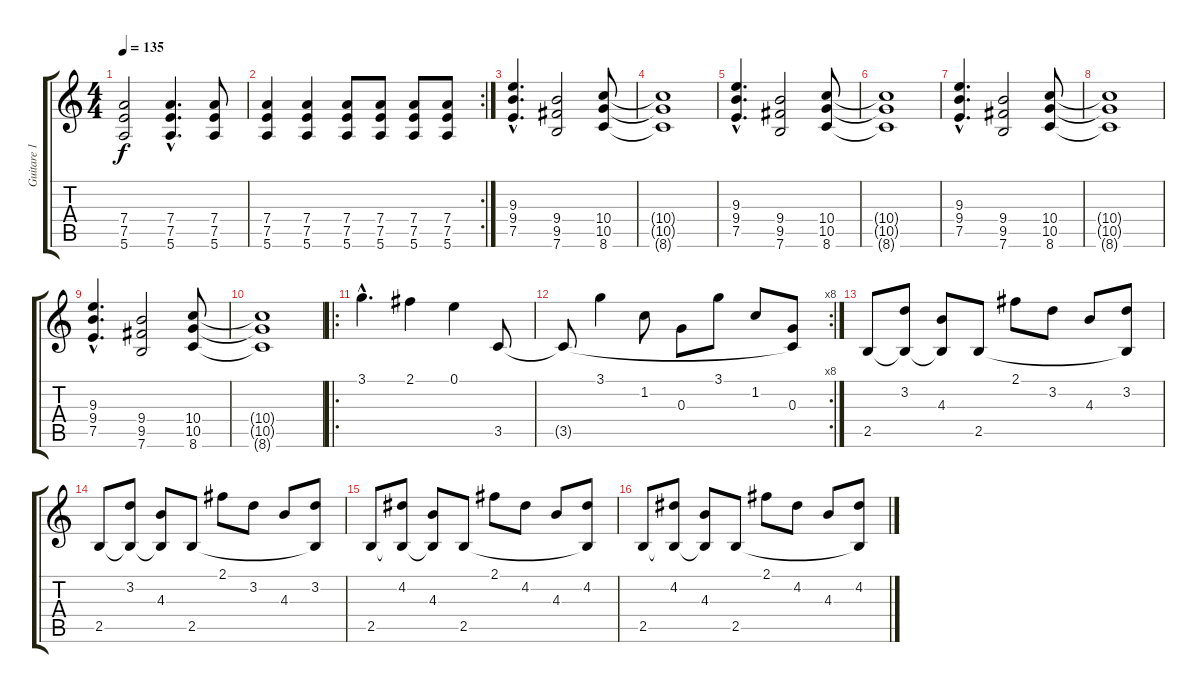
\track ("Guitare 1" "Guitare 1") {instrument electricguitarclean}
\staff {score tabs}
\tuning (E4 B3 G3 D3 A2 E2) {hide}
\ts (4 4)
\tempo 135
\clef g2
\ks c
(7.4 7.5 5.6).2{dy f} (7.4{hac} 7.5{hac} 5.6{hac}).4{d} (7.4 7.5 5.6).8 |
\rc 2
(7.4 7.5 5.6).4 (7.4 7.5 5.6).4 (7.4 7.5 5.6).8 (7.4 7.5 5.6).8 (7.4 7.5 5.6).8 (7.4 7.5 5.6).8 |
(9.3{hac} 9.4{hac} 7.5{hac}).4{d instrument distortionguitar} (9.4 9.5 7.6).2 (10.4 10.5 8.6).8 |
(10.4{t} 10.5{t} 8.6{t}).1 |
(9.3{hac} 9.4{hac} 7.5{hac}).4{d instrument distortionguitar} (9.4 9.5 7.6).2 (10.4 10.5 8.6).8 |
(10.4{t} 10.5{t} 8.6{t}).1 |
(9.3{hac} 9.4{hac} 7.5{hac}).4{d instrument electricguitarclean} (9.4 9.5 7.6).2 (10.4 10.5 8.6).8 |
(10.4{t} 10.5{t} 8.6{t}).1 |
(9.3{hac} 9.4{hac} 7.5{hac}).4{d instrument electricguitarclean} (9.4 9.5 7.6).2 (10.4 10.5 8.6).8 |
(10.4{t} 10.5{t} 8.6{t}).1 |
\ro
3.1{hac}.4{d volume 15 instrument electricguitarclean} 2.1.4 0.1.4 3.5.8 |
\rc 8
3.5{t}.8 3.1.4 1.2.8 0.3.8 3.1.8 1.2.8 (0.3 3.5{t}).8 |
2.5.8 (3.2 2.5{t}).8 (4.3 2.5{t}).8 2.5.8 2.1.8 3.2.8 4.3.8 (3.2 2.5{t}).8 |
2.5.8 (3.2 2.5{t}).8 (4.3 2.5{t}).8 2.5.8 2.1.8 3.2.8 4.3.8 (3.2 2.5{t}).8 |
2.5.8 (4.2 2.5{t}).8 (4.3 2.5{t}).8 2.5.8 2.1.8 4.2.8 4.3.8 (4.2 2.5{t}).8 |
2.5.8 (4.2 2.5{t}).8 (4.3 2.5{t}).8 2.5.8 2.1.8 4.2.8 4.3.8 (4.2 2.5{t}).8
